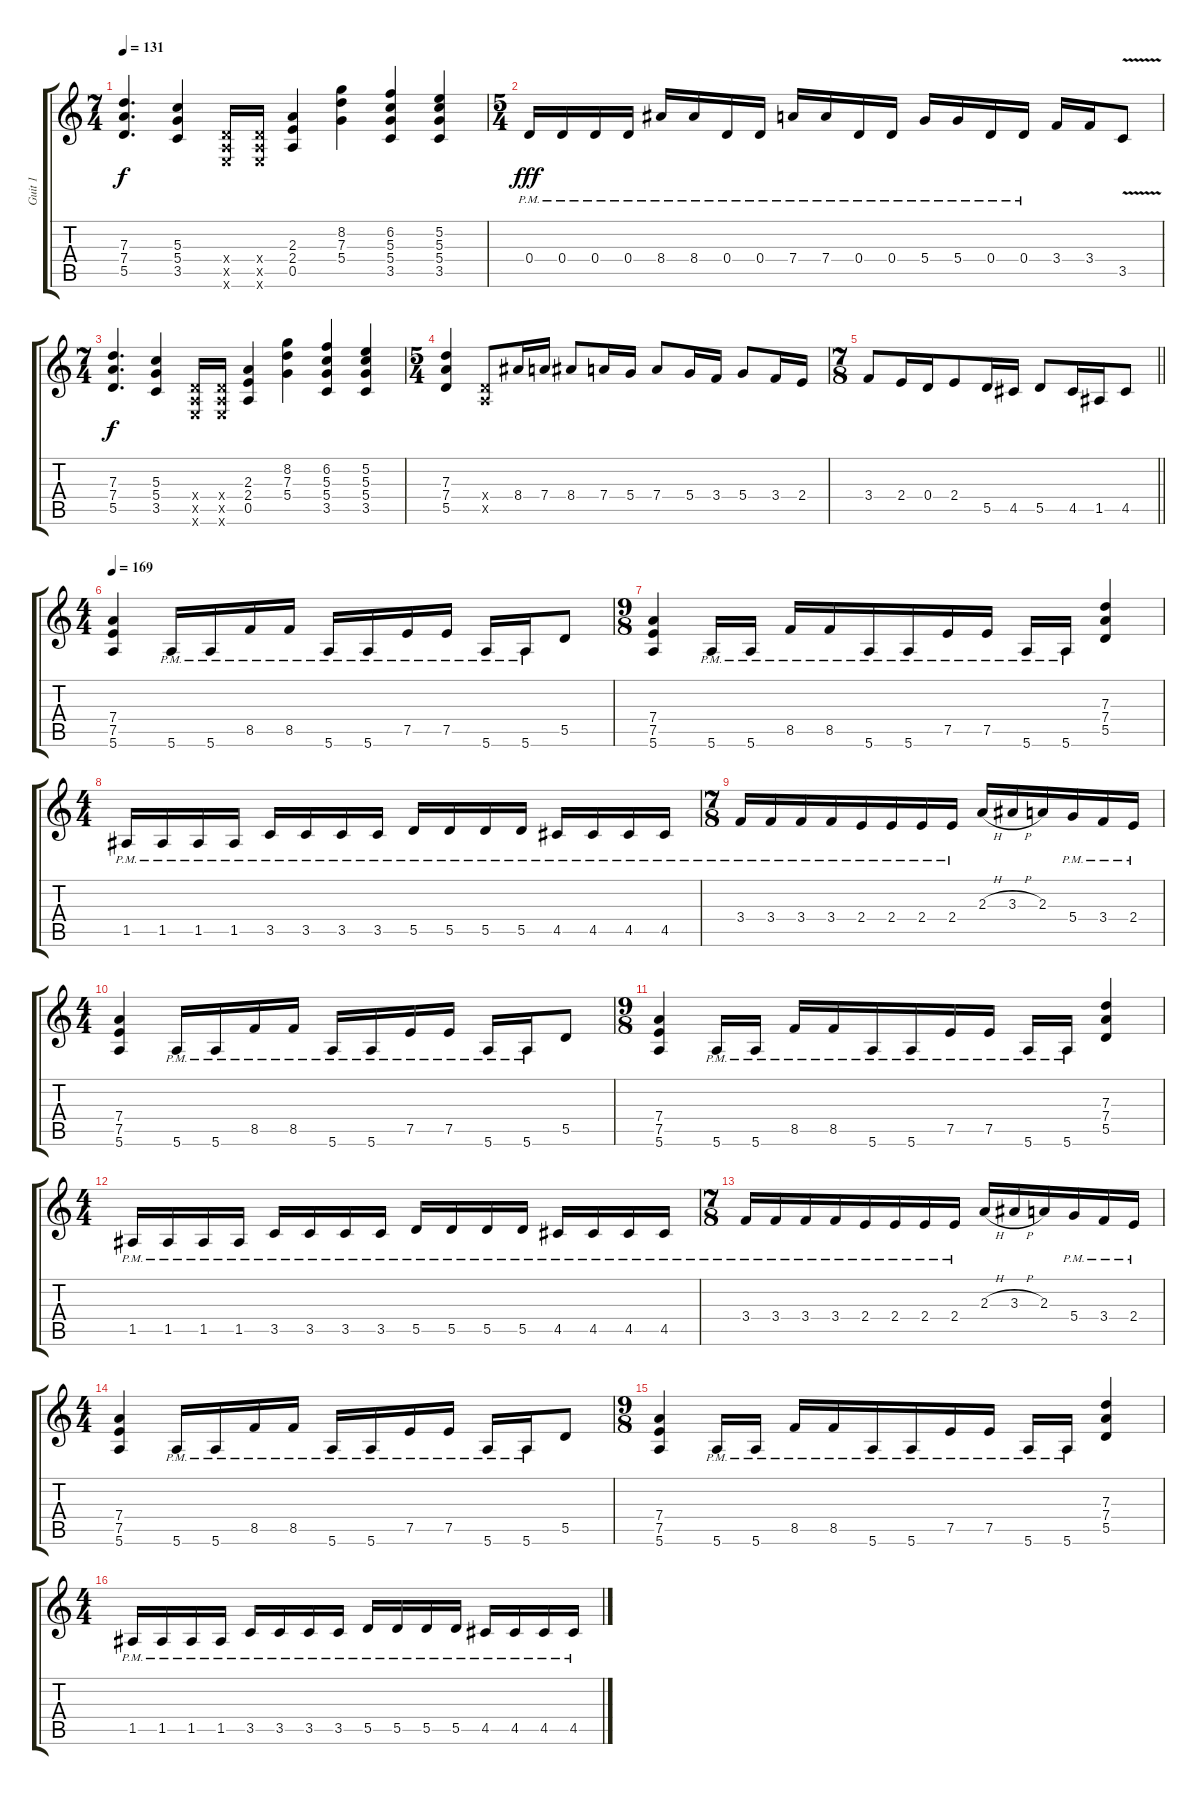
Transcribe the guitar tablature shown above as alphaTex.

\track ("Guit 1" "Guit 1") {instrument distortionguitar}
\staff {score tabs}
\tuning (E4 B3 G3 D3 A2 E2) {hide}
\ts (7 4)
\tempo 131
\clef g2
\ks c
(7.3 7.4 5.5).4{d dy f} (5.3 5.4 3.5).4 (0.4{x} 0.5{x} 0.6{x}).16 (0.4{x} 0.5{x} 0.6{x}).16 (2.3 2.4 0.5).4 (8.2 7.3 5.4).4 (6.2 5.3 5.4 3.5).4 (5.2 5.3 5.4 3.5).4 |
\ts (5 4)
0.4{pm}.16{dy fff} 0.4{pm}.16 0.4{pm}.16 0.4{pm}.16 8.4{pm}.16 8.4{pm}.16 0.4{pm}.16 0.4{pm}.16 7.4{pm}.16 7.4{pm}.16 0.4{pm}.16 0.4{pm}.16 5.4{pm}.16 5.4{pm}.16 0.4{pm}.16 0.4{pm}.16 3.4.16 3.4.16 3.5{v}.8 |
\ts (7 4)
(7.3 7.4 5.5).4{d dy f} (5.3 5.4 3.5).4 (0.4{x} 0.5{x} 0.6{x}).16 (0.4{x} 0.5{x} 0.6{x}).16 (2.3 2.4 0.5).4 (8.2 7.3 5.4).4 (6.2 5.3 5.4 3.5).4 (5.2 5.3 5.4 3.5).4 |
\ts (5 4)
(7.3 7.4 5.5).4 (0.4{x} 0.5{x}).8 8.4.16 7.4.16 8.4.8 7.4.16 5.4.16 7.4.8 5.4.16 3.4.16 5.4.8 3.4.16 2.4.16 |
\ts (7 8)
\barLineRight lightlight
3.4.8 2.4.16 0.4.16 2.4.8 5.5.16 4.5.16 5.5.8 4.5.16 1.5.16 4.5.8 |
\ts (4 4)
\tempo 169
(7.4 7.5 5.6).4 5.6{pm}.16 5.6{pm}.16 8.5{pm}.16 8.5{pm}.16 5.6{pm}.16 5.6{pm}.16 7.5{pm}.16 7.5{pm}.16 5.6{pm}.16 5.6{pm}.16 5.5.8 |
\ts (9 8)
(7.4 7.5 5.6).4 5.6{pm}.16 5.6{pm}.16 8.5{pm}.16 8.5{pm}.16 5.6{pm}.16 5.6{pm}.16 7.5{pm}.16 7.5{pm}.16 5.6{pm}.16 5.6{pm}.16 (7.3 7.4 5.5).4 |
\ts (4 4)
1.5{pm}.16 1.5{pm}.16 1.5{pm}.16 1.5{pm}.16 3.5{pm}.16 3.5{pm}.16 3.5{pm}.16 3.5{pm}.16 5.5{pm}.16 5.5{pm}.16 5.5{pm}.16 5.5{pm}.16 4.5{pm}.16 4.5{pm}.16 4.5{pm}.16 4.5{pm}.16 |
\ts (7 8)
3.4{pm}.16 3.4{pm}.16 3.4{pm}.16 3.4{pm}.16 2.4{pm}.16 2.4{pm}.16 2.4{pm}.16 2.4{pm}.16 2.3{h}.16 3.3{h}.16 2.3.16 5.4{pm}.16 3.4{pm}.16 2.4{pm}.16 |
\ts (4 4)
(7.4 7.5 5.6).4 5.6{pm}.16 5.6{pm}.16 8.5{pm}.16 8.5{pm}.16 5.6{pm}.16 5.6{pm}.16 7.5{pm}.16 7.5{pm}.16 5.6{pm}.16 5.6{pm}.16 5.5.8 |
\ts (9 8)
(7.4 7.5 5.6).4 5.6{pm}.16 5.6{pm}.16 8.5{pm}.16 8.5{pm}.16 5.6{pm}.16 5.6{pm}.16 7.5{pm}.16 7.5{pm}.16 5.6{pm}.16 5.6{pm}.16 (7.3 7.4 5.5).4 |
\ts (4 4)
1.5{pm}.16 1.5{pm}.16 1.5{pm}.16 1.5{pm}.16 3.5{pm}.16 3.5{pm}.16 3.5{pm}.16 3.5{pm}.16 5.5{pm}.16 5.5{pm}.16 5.5{pm}.16 5.5{pm}.16 4.5{pm}.16 4.5{pm}.16 4.5{pm}.16 4.5{pm}.16 |
\ts (7 8)
3.4{pm}.16 3.4{pm}.16 3.4{pm}.16 3.4{pm}.16 2.4{pm}.16 2.4{pm}.16 2.4{pm}.16 2.4{pm}.16 2.3{h}.16 3.3{h}.16 2.3.16 5.4{pm}.16 3.4{pm}.16 2.4{pm}.16 |
\ts (4 4)
(7.4 7.5 5.6).4 5.6{pm}.16 5.6{pm}.16 8.5{pm}.16 8.5{pm}.16 5.6{pm}.16 5.6{pm}.16 7.5{pm}.16 7.5{pm}.16 5.6{pm}.16 5.6{pm}.16 5.5.8 |
\ts (9 8)
(7.4 7.5 5.6).4 5.6{pm}.16 5.6{pm}.16 8.5{pm}.16 8.5{pm}.16 5.6{pm}.16 5.6{pm}.16 7.5{pm}.16 7.5{pm}.16 5.6{pm}.16 5.6{pm}.16 (7.3 7.4 5.5).4 |
\ts (4 4)
1.5{pm}.16 1.5{pm}.16 1.5{pm}.16 1.5{pm}.16 3.5{pm}.16 3.5{pm}.16 3.5{pm}.16 3.5{pm}.16 5.5{pm}.16 5.5{pm}.16 5.5{pm}.16 5.5{pm}.16 4.5{pm}.16 4.5{pm}.16 4.5{pm}.16 4.5{pm}.16
